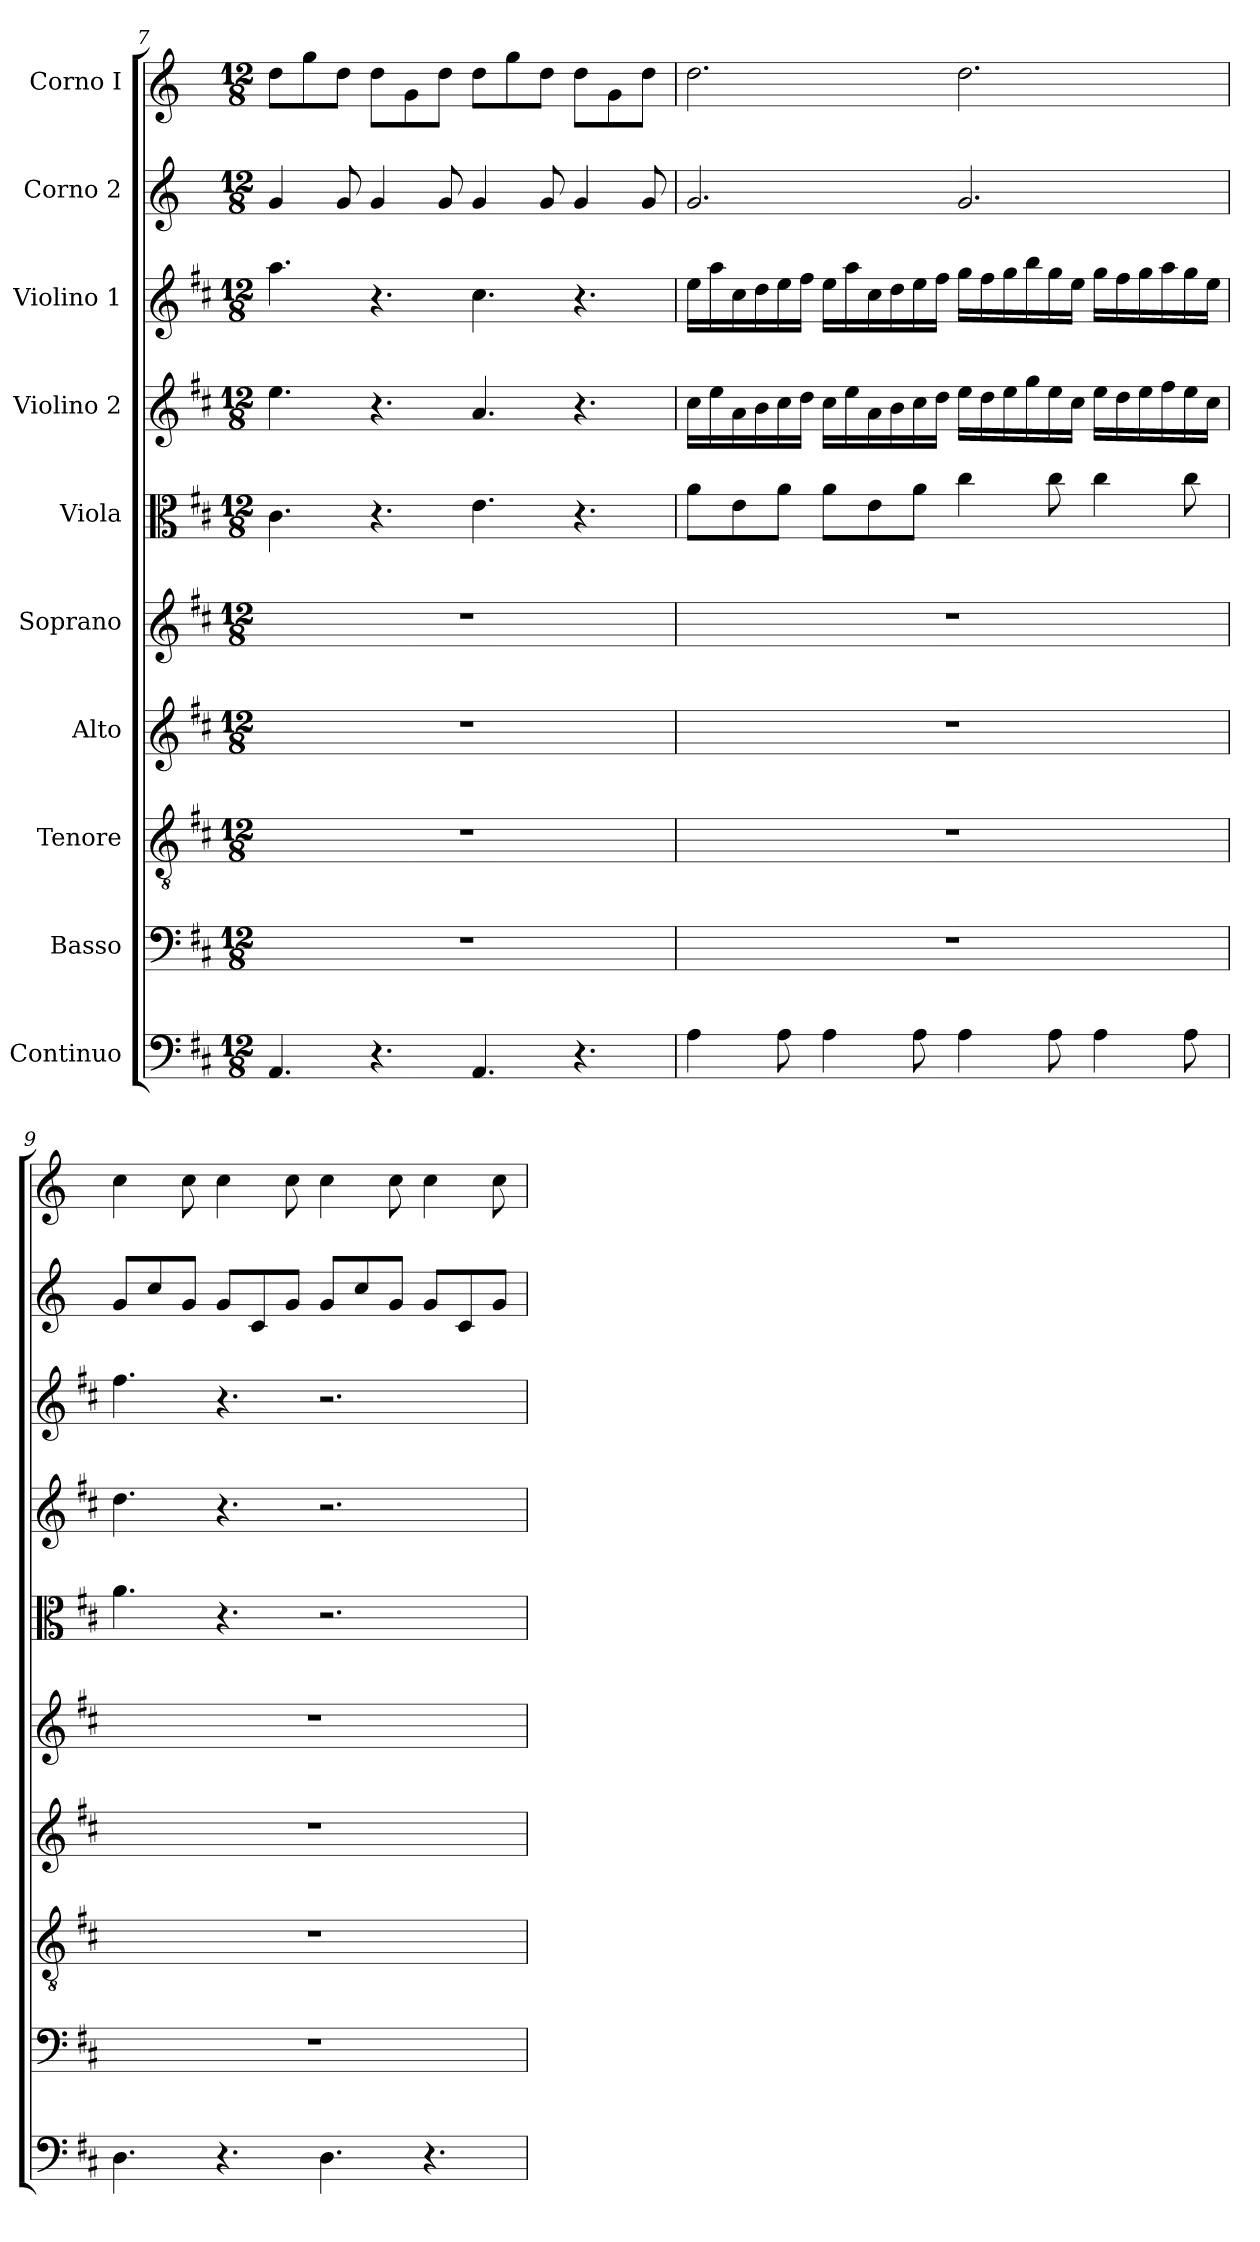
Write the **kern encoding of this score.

**kern	**kern	**kern	**kern	**kern	**kern	**kern	**kern	**kern	**kern
*part10	*part9	*part8	*part7	*part6	*part5	*part4	*part3	*part2	*part1
*staff10	*staff9	*staff8	*staff7	*staff6	*staff5	*staff4	*staff3	*staff2	*staff1
*I"Continuo	*I"Basso	*I"Tenore	*I"Alto	*I"Soprano	*I"Viola	*I"Violino 2	*I"Violino 1	*I"Corno 2	*I"Corno I
!!LO:PB:g=z
*clefF4	*clefF4	*clefGv2	*clefG2	*clefG2	*clefC3	*clefG2	*clefG2	*clefG2	*clefG2
*	*	*	*	*	*	*	*	*ITrd-1c-2	*ITrd-1c-2
*k[f#c#]	*k[f#c#]	*k[f#c#]	*k[f#c#]	*k[f#c#]	*k[f#c#]	*k[f#c#]	*k[f#c#]	*k[f#c#]	*k[f#c#]
*D:	*D:	*D:	*D:	*D:	*D:	*D:	*D:	*D:	*D:
*M12/8	*M12/8	*M12/8	*M12/8	*M12/8	*M12/8	*M12/8	*M12/8	*M12/8	*M12/8
=7	=7	=7	=7	=7	=7	=7	=7	=7	=7
4.AA/	1.r	1.r	1.r	1.r	4.c#\	4.ee\	4.aa\	4a/	8ee\L
.	.	.	.	.	.	.	.	.	8aa\
.	.	.	.	.	.	.	.	8a/	8ee\J
4.r	.	.	.	.	4.r	4.r	4.r	4a/	8ee\L
.	.	.	.	.	.	.	.	.	8a\
.	.	.	.	.	.	.	.	8a/	8ee\J
4.AA/	.	.	.	.	4.e\	4.a/	4.cc#\	4a/	8ee\L
.	.	.	.	.	.	.	.	.	8aa\
.	.	.	.	.	.	.	.	8a/	8ee\J
4.r	.	.	.	.	4.r	4.r	4.r	4a/	8ee\L
.	.	.	.	.	.	.	.	.	8a\
.	.	.	.	.	.	.	.	8a/	8ee\J
=8	=8	=8	=8	=8	=8	=8	=8	=8	=8
4A\	1.r	1.r	1.r	1.r	8a\L	16cc#\LL	16ee\LL	2.a/	2.ee\
.	.	.	.	.	.	16ee\	16aa\	.	.
.	.	.	.	.	8e\	16a\	16cc#\	.	.
.	.	.	.	.	.	16b\	16dd\	.	.
8A\	.	.	.	.	8a\J	16cc#\	16ee\	.	.
.	.	.	.	.	.	16dd\JJ	16ff#\JJ	.	.
4A\	.	.	.	.	8a\L	16cc#\LL	16ee\LL	.	.
.	.	.	.	.	.	16ee\	16aa\	.	.
.	.	.	.	.	8e\	16a\	16cc#\	.	.
.	.	.	.	.	.	16b\	16dd\	.	.
8A\	.	.	.	.	8a\J	16cc#\	16ee\	.	.
.	.	.	.	.	.	16dd\JJ	16ff#\JJ	.	.
4A\	.	.	.	.	4cc#\	16ee\LL	16gg\LL	2.a/	2.ee\
.	.	.	.	.	.	16dd\	16ff#\	.	.
.	.	.	.	.	.	16ee\	16gg\	.	.
.	.	.	.	.	.	16gg\	16bb\	.	.
8A\	.	.	.	.	8cc#\	16ee\	16gg\	.	.
.	.	.	.	.	.	16cc#\JJ	16ee\JJ	.	.
4A\	.	.	.	.	4cc#\	16ee\LL	16gg\LL	.	.
.	.	.	.	.	.	16dd\	16ff#\	.	.
.	.	.	.	.	.	16ee\	16gg\	.	.
.	.	.	.	.	.	16ff#\	16aa\	.	.
8A\	.	.	.	.	8cc#\	16ee\	16gg\	.	.
.	.	.	.	.	.	16cc#\JJ	16ee\JJ	.	.
!!LO:PB:g=z
=9	=9	=9	=9	=9	=9	=9	=9	=9	=9
4.D\	1.r	1.r	1.r	1.r	4.a\	4.dd\	4.ff#\	8a/L	4dd\
.	.	.	.	.	.	.	.	8dd/	.
.	.	.	.	.	.	.	.	8a/J	8dd\
4.r	.	.	.	.	4.r	4.r	4.r	8a/L	4dd\
.	.	.	.	.	.	.	.	8d/	.
.	.	.	.	.	.	.	.	8a/J	8dd\
4.D\	.	.	.	.	2.r	2.r	2.r	8a/L	4dd\
.	.	.	.	.	.	.	.	8dd/	.
.	.	.	.	.	.	.	.	8a/J	8dd\
4.r	.	.	.	.	.	.	.	8a/L	4dd\
.	.	.	.	.	.	.	.	8d/	.
.	.	.	.	.	.	.	.	8a/J	8dd\
=	=	=	=	=	=	=	=	=	=
*-	*-	*-	*-	*-	*-	*-	*-	*-	*-
